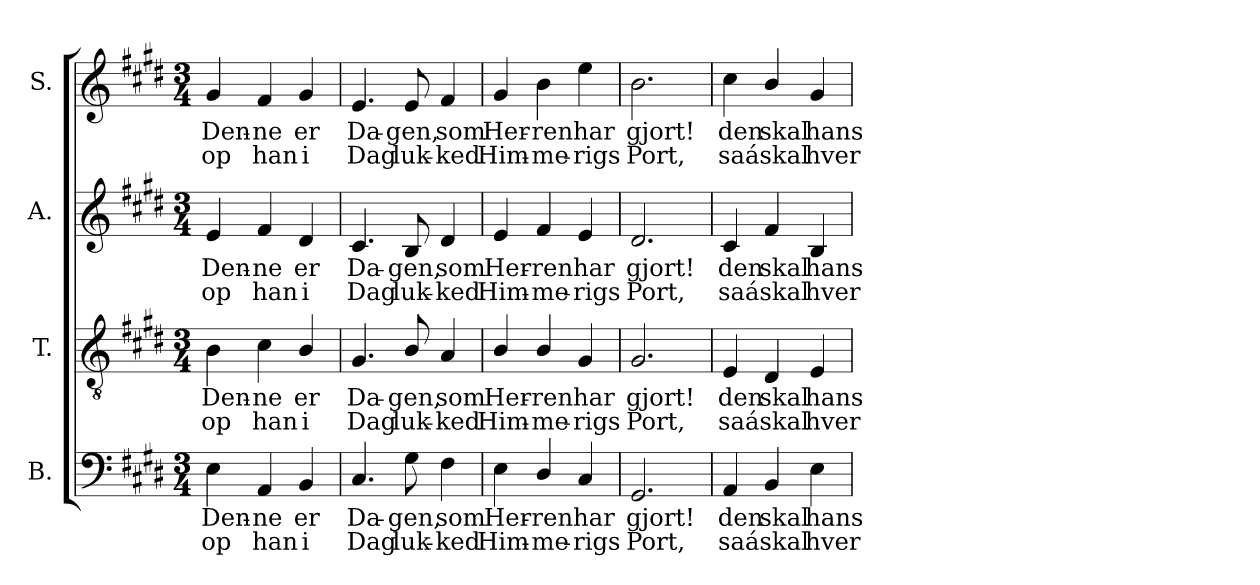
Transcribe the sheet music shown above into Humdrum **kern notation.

**kern	**text	**text	**kern	**text	**text	**kern	**text	**text	**kern	**text	**text
*part4	*part4	*part4	*part3	*part3	*part3	*part2	*part2	*part2	*part1	*part1	*part1
*staff4	*staff4	*staff4	*staff3	*staff3	*staff3	*staff2	*staff2	*staff2	*staff1	*staff1	*staff1
*I"B.	*	*	*I"T.	*	*	*I"A.	*	*	*I"S.	*	*
*I'B.	*	*	*I'T.	*	*	*I'A.	*	*	*I'S.	*	*
!!LO:PB:g=z
*clefF4	*	*	*clefGv2	*	*	*clefG2	*	*	*clefG2	*	*
*	*	*	*ITrd7c12	*	*	*	*	*	*	*	*
*k[f#c#g#d#]	*	*	*k[f#c#g#d#]	*	*	*k[f#c#g#d#]	*	*	*k[f#c#g#d#]	*	*
*E:	*	*	*E:	*	*	*E:	*	*	*E:	*	*
*M3/4	*	*	*M3/4	*	*	*M3/4	*	*	*M3/4	*	*
=1	=1	=1	=1	=1	=1	=1	=1	=1	=1	=1	=1
!	!LO:LY:b:color=#000000	!LO:LY:b:color=#000000	!	!	!	!	!	!	!	!	!
!	!	!	!	!LO:LY:b:color=#000000	!LO:LY:b:color=#000000	!	!	!	!	!	!
!	!	!	!	!	!	!	!LO:LY:b:color=#000000	!LO:LY:b:color=#000000	!	!	!
!	!	!	!	!	!	!	!	!	!	!LO:LY:b:color=#000000	!LO:LY:b:color=#000000
4Ei\	Den-	op	4BBi\	Den-	op	4ei/	Den-	op	4g#i/	Den-	op
!	!LO:LY:b:color=#000000	!LO:LY:b:color=#000000	!	!	!	!	!	!	!	!	!
!	!	!	!	!LO:LY:b:color=#000000	!LO:LY:b:color=#000000	!	!	!	!	!	!
!	!	!	!	!	!	!	!LO:LY:b:color=#000000	!LO:LY:b:color=#000000	!	!	!
!	!	!	!	!	!	!	!	!	!	!LO:LY:b:color=#000000	!LO:LY:b:color=#000000
4AAi/	-ne	han	4C#i\	-ne	han	4f#i/	-ne	han	4f#i/	-ne	han
!	!LO:LY:b:color=#000000	!LO:LY:b:color=#000000	!	!	!	!	!	!	!	!	!
!	!	!	!	!LO:LY:b:color=#000000	!LO:LY:b:color=#000000	!	!	!	!	!	!
!	!	!	!	!	!	!	!LO:LY:b:color=#000000	!LO:LY:b:color=#000000	!	!	!
!	!	!	!	!	!	!	!	!	!	!LO:LY:b:color=#000000	!LO:LY:b:color=#000000
4BBi/	er	i	4BBi/	er	i	4d#i/	er	i	4g#i/	er	i
=2	=2	=2	=2	=2	=2	=2	=2	=2	=2	=2	=2
!	!LO:LY:b:color=#000000	!LO:LY:b:color=#000000	!	!	!	!	!	!	!	!	!
!	!	!	!	!LO:LY:b:color=#000000	!LO:LY:b:color=#000000	!	!	!	!	!	!
!	!	!	!	!	!	!	!LO:LY:b:color=#000000	!LO:LY:b:color=#000000	!	!	!
!	!	!	!	!	!	!	!	!	!	!LO:LY:b:color=#000000	!LO:LY:b:color=#000000
4.C#i/	Da-	Dag	4.GG#i/	Da-	Dag	4.c#i/	Da-	Dag	4.ei/	Da-	Dag
!	!LO:LY:b:color=#000000	!LO:LY:b:color=#000000	!	!	!	!	!	!	!	!	!
!	!	!	!	!LO:LY:b:color=#000000	!LO:LY:b:color=#000000	!	!	!	!	!	!
!	!	!	!	!	!	!	!LO:LY:b:color=#000000	!LO:LY:b:color=#000000	!	!	!
!	!	!	!	!	!	!	!	!	!	!LO:LY:b:color=#000000	!LO:LY:b:color=#000000
8G#i\	-gen,	luk-	8BBi/	-gen,	luk-	8Bi/	-gen,	luk-	8ei/	-gen,	luk-
!	!LO:LY:b:color=#000000	!LO:LY:b:color=#000000	!	!	!	!	!	!	!	!	!
!	!	!	!	!LO:LY:b:color=#000000	!LO:LY:b:color=#000000	!	!	!	!	!	!
!	!	!	!	!	!	!	!LO:LY:b:color=#000000	!LO:LY:b:color=#000000	!	!	!
!	!	!	!	!	!	!	!	!	!	!LO:LY:b:color=#000000	!LO:LY:b:color=#000000
4F#i\	som	-ked	4AAi/	som	-ked	4d#i/	som	-ked	4f#i/	som	-ked
=3	=3	=3	=3	=3	=3	=3	=3	=3	=3	=3	=3
!	!LO:LY:b:color=#000000	!LO:LY:b:color=#000000	!	!	!	!	!	!	!	!	!
!	!	!	!	!LO:LY:b:color=#000000	!LO:LY:b:color=#000000	!	!	!	!	!	!
!	!	!	!	!	!	!	!LO:LY:b:color=#000000	!LO:LY:b:color=#000000	!	!	!
!	!	!	!	!	!	!	!	!	!	!LO:LY:b:color=#000000	!LO:LY:b:color=#000000
4Ei\	Her-	Him-	4BBi/	Her-	Him-	4ei/	Her-	Him-	4g#i/	Her-	Him-
!	!LO:LY:b:color=#000000	!LO:LY:b:color=#000000	!	!	!	!	!	!	!	!	!
!	!	!	!	!LO:LY:b:color=#000000	!LO:LY:b:color=#000000	!	!	!	!	!	!
!	!	!	!	!	!	!	!LO:LY:b:color=#000000	!LO:LY:b:color=#000000	!	!	!
!	!	!	!	!	!	!	!	!	!	!LO:LY:b:color=#000000	!LO:LY:b:color=#000000
4D#i/	-ren	-me-	4BBi/	-ren	-me-	4f#i/	-ren	-me-	4bi\	-ren	-me-
!	!LO:LY:b:color=#000000	!LO:LY:b:color=#000000	!	!	!	!	!	!	!	!	!
!	!	!	!	!LO:LY:b:color=#000000	!LO:LY:b:color=#000000	!	!	!	!	!	!
!	!	!	!	!	!	!	!LO:LY:b:color=#000000	!LO:LY:b:color=#000000	!	!	!
!	!	!	!	!	!	!	!	!	!	!LO:LY:b:color=#000000	!LO:LY:b:color=#000000
4C#i/	har	-rigs	4GG#i/	har	-rigs	4ei/	har	-rigs	4eei\	har	-rigs
=4	=4	=4	=4	=4	=4	=4	=4	=4	=4	=4	=4
!	!LO:LY:b:color=#000000	!LO:LY:b:color=#000000	!	!	!	!	!	!	!	!	!
!	!	!	!	!LO:LY:b:color=#000000	!LO:LY:b:color=#000000	!	!	!	!	!	!
!	!	!	!	!	!	!	!LO:LY:b:color=#000000	!LO:LY:b:color=#000000	!	!	!
!	!	!	!	!	!	!	!	!	!	!LO:LY:b:color=#000000	!LO:LY:b:color=#000000
2.GG#i/	gjort!	Port,	2.GG#i/	gjort!	Port,	2.d#i/	gjort!	Port,	2.bi\	gjort!	Port,
=5	=5	=5	=5	=5	=5	=5	=5	=5	=5	=5	=5
!	!LO:LY:b:color=#000000	!LO:LY:b:color=#000000	!	!	!	!	!	!	!	!	!
!	!	!	!	!LO:LY:b:color=#000000	!LO:LY:b:color=#000000	!	!	!	!	!	!
!	!	!	!	!	!	!	!LO:LY:b:color=#000000	!LO:LY:b:color=#000000	!	!	!
!	!	!	!	!	!	!	!	!	!	!LO:LY:b:color=#000000	!LO:LY:b:color=#000000
4AAi/	den	saá	4EEi/	den	saá	4c#i/	den	saá	4cc#i\	den	saá
!	!LO:LY:b:color=#000000	!LO:LY:b:color=#000000	!	!	!	!	!	!	!	!	!
!	!	!	!	!LO:LY:b:color=#000000	!LO:LY:b:color=#000000	!	!	!	!	!	!
!	!	!	!	!	!	!	!LO:LY:b:color=#000000	!LO:LY:b:color=#000000	!	!	!
!	!	!	!	!	!	!	!	!	!	!LO:LY:b:color=#000000	!LO:LY:b:color=#000000
4BBi/	skal	skal	4DD#i/	skal	skal	4f#i/	skal	skal	4bi/	skal	skal
!	!LO:LY:b:color=#000000	!LO:LY:b:color=#000000	!	!	!	!	!	!	!	!	!
!	!	!	!	!LO:LY:b:color=#000000	!LO:LY:b:color=#000000	!	!	!	!	!	!
!	!	!	!	!	!	!	!LO:LY:b:color=#000000	!LO:LY:b:color=#000000	!	!	!
!	!	!	!	!	!	!	!	!	!	!LO:LY:b:color=#000000	!LO:LY:b:color=#000000
4Ei\	hans	hver	4EEi/	hans	hver	4Bi/	hans	hver	4g#i/	hans	hver
=	=	=	=	=	=	=	=	=	=	=	=
*-	*-	*-	*-	*-	*-	*-	*-	*-	*-	*-	*-
